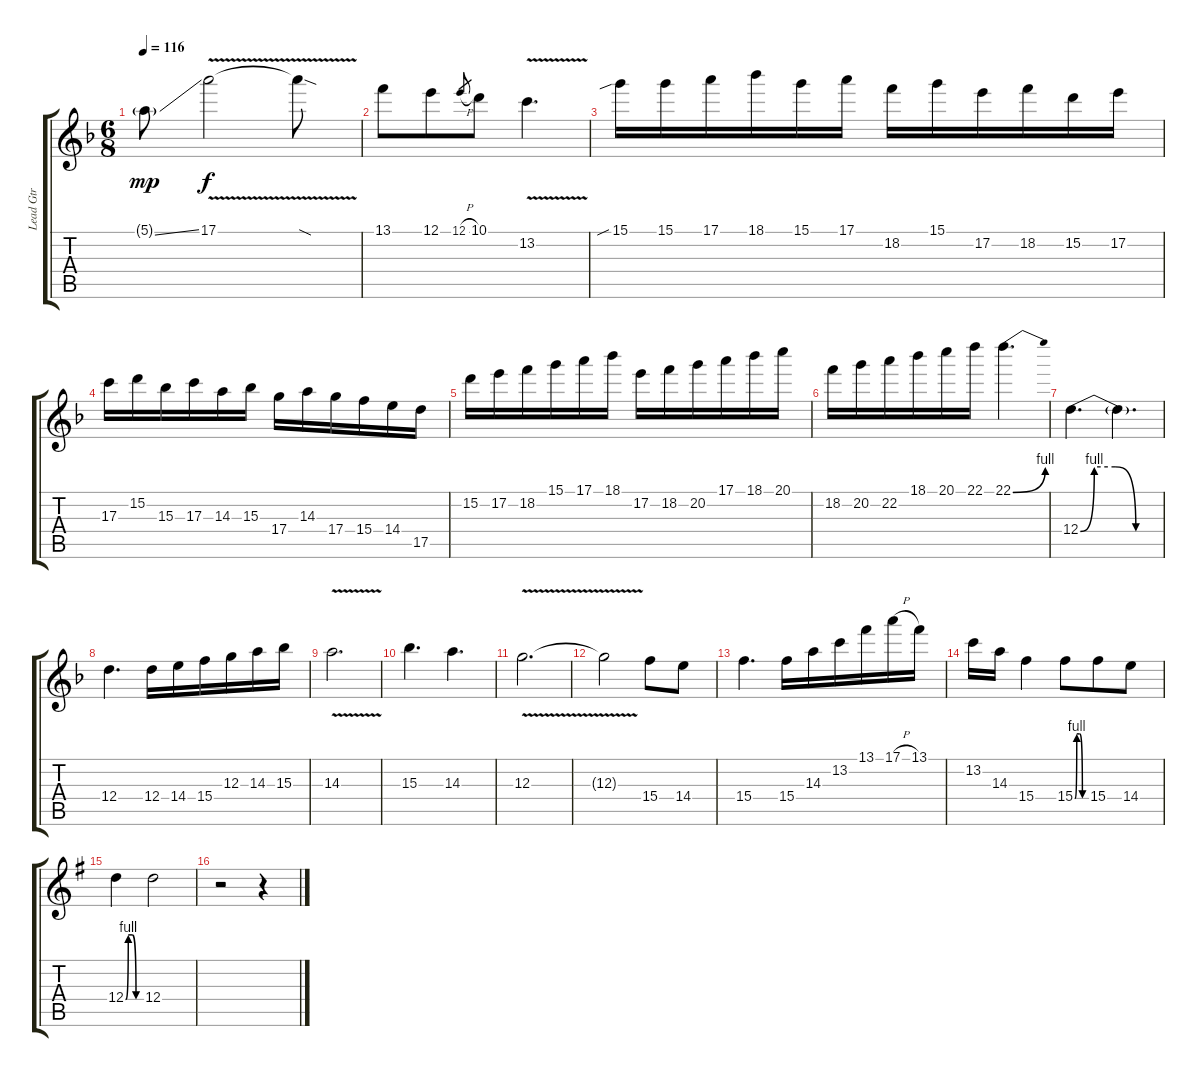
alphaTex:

\track ("Lead Gtr" "Lead Gtr") {instrument distortionguitar}
\staff {score tabs}
\tuning (E4 B3 G3 D3 A2 E2) {hide}
\ts (6 8)
\tempo 116
\clef g2
\ks f
5.1{ss g}.8{dy mp} 17.1{v}.2{dy f} 17.1{sod t}.8 |
13.1.8 12.1.8 12.1{h}.8{gr} 10.1.8 13.2{v}.4{d} |
15.1{sib}.16 15.1.16 17.1.16 18.1.16 15.1.16 17.1.16 18.2.16 15.1.16 17.2.16 18.2.16 15.2.16 17.2.16 |
17.3.16 15.2.16 15.3.16 17.3.16 14.3.16 15.3.16 17.4.16 14.3.16 17.4.16 15.4.16 14.4.16 17.5.16 |
15.2.16 17.2.16 18.2.16 15.1.16 17.1.16 18.1.16 17.2.16 18.2.16 20.2.16 17.1.16 18.1.16 20.1.16 |
18.2.16 20.2.16 22.2.16 18.1.16 20.1.16 22.1.16 22.1{be (bend 0 0 60 4)}.4{d} |
12.4{be (custom 0 0 10 4 25 4 40 0 60 0)}.4{d} 12.4{t}.4{d} |
12.4.4{d} 12.4.16 14.4.16 15.4.16 12.3.16 14.3.16 15.3.16 |
14.3{v}.2{d} |
15.3.4{d} 14.3.4{d} |
12.3{v}.2{d} |
12.3{v t}.2 15.4.8 14.4.8 |
15.4.4{d} 15.4.16 14.3.16 13.2.16 13.1.16 17.1{h}.16 13.1.16 |
13.2.16 14.3.16 15.4.4 15.4{be (custom 0 0 10 4 25 4 40 0 60 0)}.8 15.4.8 14.4.8 |
\ks g
12.4{be (custom 0 0 10 4 25 4 40 0 60 0)}.4 12.4.2 |
r.2 r.4
